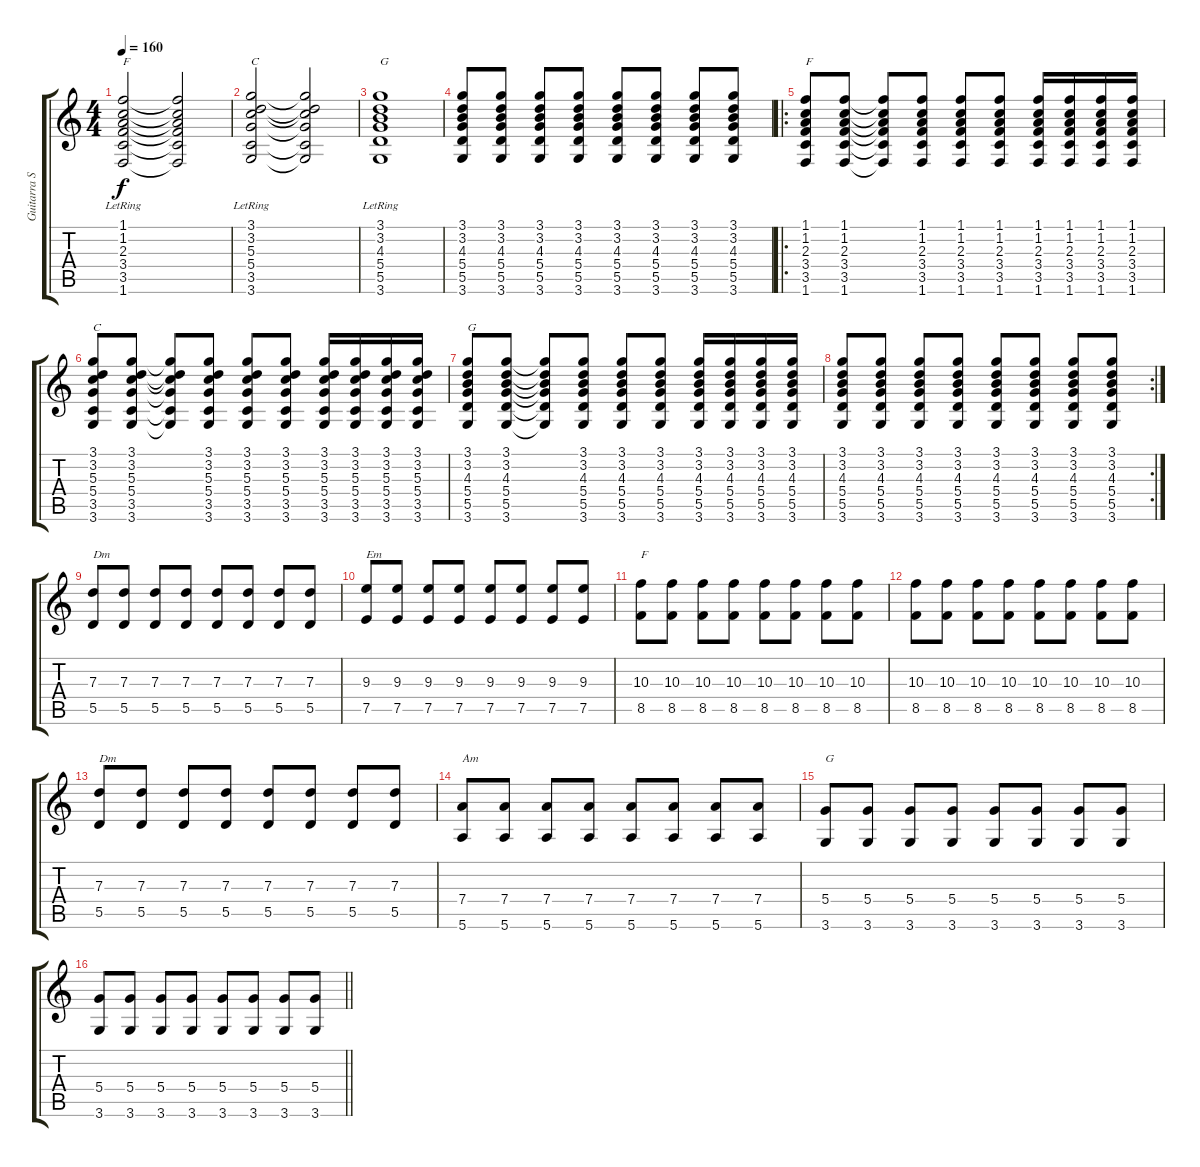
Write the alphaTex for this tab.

\track ("Guitarra Solista" "Guitarra S") {instrument overdrivenguitar}
\staff {score tabs}
\tuning (E4 B3 G3 D3 A2 E2) {hide}
\ts (4 4)
\tempo 160
\clef g2
\ks c
(1.1{lr} 1.2 2.3 3.4 3.5 1.6).2{txt "F" dy f} (1.1{t} 1.2{t} 2.3{t} 3.4{t} 3.5{t} 1.6{t}).2 |
(3.1{lr} 3.2 5.3 5.4 3.5 3.6).2{txt "C"} (3.1{t} 3.2{t} 5.3{t} 5.4{t} 3.5{t} 3.6{t}).2 |
(3.1{lr} 3.2 4.3 5.4 5.5 3.6).1{txt "G"} |
(3.1 3.2 4.3 5.4 5.5 3.6).8 (3.1 3.2 4.3 5.4 5.5 3.6).8 (3.1 3.2 4.3 5.4 5.5 3.6).8 (3.1 3.2 4.3 5.4 5.5 3.6).8 (3.1 3.2 4.3 5.4 5.5 3.6).8 (3.1 3.2 4.3 5.4 5.5 3.6).8 (3.1 3.2 4.3 5.4 5.5 3.6).8 (3.1 3.2 4.3 5.4 5.5 3.6).8 |
\ro
(1.1 1.2 2.3 3.4 3.5 1.6).8{txt "F"} (1.1 1.2 2.3 3.4 3.5 1.6).8 (1.1{t} 1.2{t} 2.3{t} 3.4{t} 3.5{t} 1.6{t}).8 (1.1 1.2 2.3 3.4 3.5 1.6).8 (1.1 1.2 2.3 3.4 3.5 1.6).8 (1.1 1.2 2.3 3.4 3.5 1.6).8 (1.1 1.2 2.3 3.4 3.5 1.6).16 (1.1 1.2 2.3 3.4 3.5 1.6).16 (1.1 1.2 2.3 3.4 3.5 1.6).16 (1.1 1.2 2.3 3.4 3.5 1.6).16 |
(3.1 3.2 5.3 5.4 3.5 3.6).8{txt "C"} (3.1 3.2 5.3 5.4 3.5 3.6).8 (3.1{t} 3.2{t} 5.3{t} 5.4{t} 3.5{t} 3.6{t}).8 (3.1 3.2 5.3 5.4 3.5 3.6).8 (3.1 3.2 5.3 5.4 3.5 3.6).8 (3.1 3.2 5.3 5.4 3.5 3.6).8 (3.1 3.2 5.3 5.4 3.5 3.6).16 (3.1 3.2 5.3 5.4 3.5 3.6).16 (3.1 3.2 5.3 5.4 3.5 3.6).16 (3.1 3.2 5.3 5.4 3.5 3.6).16 |
(3.1 3.2 4.3 5.4 5.5 3.6).8{txt "G"} (3.1 3.2 4.3 5.4 5.5 3.6).8 (3.1{t} 3.2{t} 4.3{t} 5.4{t} 5.5{t} 3.6{t}).8 (3.1 3.2 4.3 5.4 5.5 3.6).8 (3.1 3.2 4.3 5.4 5.5 3.6).8 (3.1 3.2 4.3 5.4 5.5 3.6).8 (3.1 3.2 4.3 5.4 5.5 3.6).16 (3.1 3.2 4.3 5.4 5.5 3.6).16 (3.1 3.2 4.3 5.4 5.5 3.6).16 (3.1 3.2 4.3 5.4 5.5 3.6).16 |
\rc 2
(3.1 3.2 4.3 5.4 5.5 3.6).8 (3.1 3.2 4.3 5.4 5.5 3.6).8 (3.1 3.2 4.3 5.4 5.5 3.6).8 (3.1 3.2 4.3 5.4 5.5 3.6).8 (3.1 3.2 4.3 5.4 5.5 3.6).8 (3.1 3.2 4.3 5.4 5.5 3.6).8 (3.1 3.2 4.3 5.4 5.5 3.6).8 (3.1 3.2 4.3 5.4 5.5 3.6).8 |
(7.3 5.5).8{txt "Dm"} (7.3 5.5).8 (7.3 5.5).8 (7.3 5.5).8 (7.3 5.5).8 (7.3 5.5).8 (7.3 5.5).8 (7.3 5.5).8 |
(9.3 7.5).8{txt "Em"} (9.3 7.5).8 (9.3 7.5).8 (9.3 7.5).8 (9.3 7.5).8 (9.3 7.5).8 (9.3 7.5).8 (9.3 7.5).8 |
(10.3 8.5).8{txt "F"} (10.3 8.5).8 (10.3 8.5).8 (10.3 8.5).8 (10.3 8.5).8 (10.3 8.5).8 (10.3 8.5).8 (10.3 8.5).8 |
(10.3 8.5).8 (10.3 8.5).8 (10.3 8.5).8 (10.3 8.5).8 (10.3 8.5).8 (10.3 8.5).8 (10.3 8.5).8 (10.3 8.5).8 |
(7.3 5.5).8{txt "Dm"} (7.3 5.5).8 (7.3 5.5).8 (7.3 5.5).8 (7.3 5.5).8 (7.3 5.5).8 (7.3 5.5).8 (7.3 5.5).8 |
(7.4 5.6).8{txt "Am"} (7.4 5.6).8 (7.4 5.6).8 (7.4 5.6).8 (7.4 5.6).8 (7.4 5.6).8 (7.4 5.6).8 (7.4 5.6).8 |
(5.4 3.6).8{txt "G"} (5.4 3.6).8 (5.4 3.6).8 (5.4 3.6).8 (5.4 3.6).8 (5.4 3.6).8 (5.4 3.6).8 (5.4 3.6).8 |
\barLineRight lightlight
(5.4 3.6).8 (5.4 3.6).8 (5.4 3.6).8 (5.4 3.6).8 (5.4 3.6).8 (5.4 3.6).8 (5.4 3.6).8 (5.4 3.6).8
